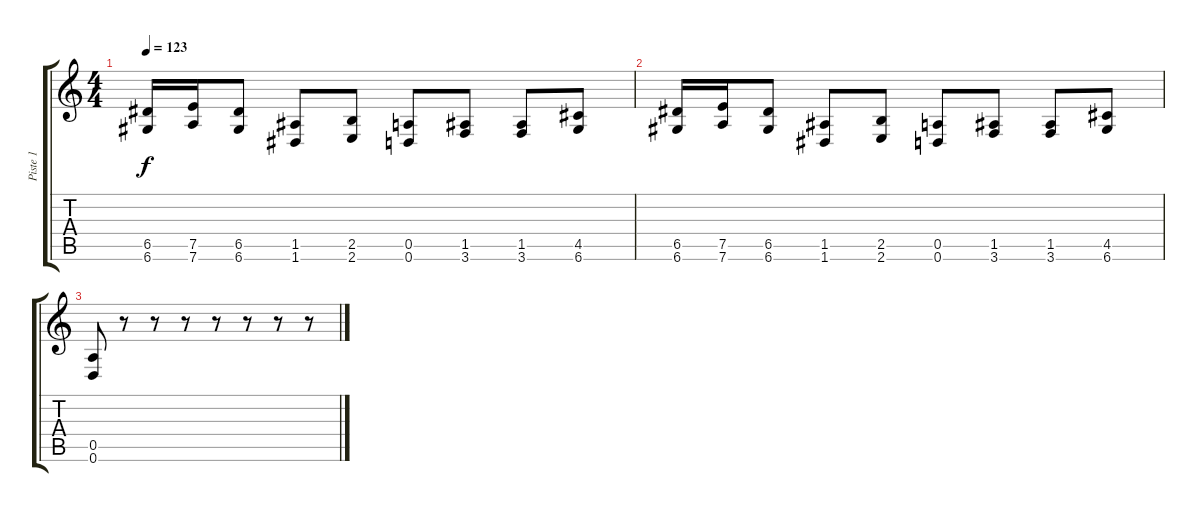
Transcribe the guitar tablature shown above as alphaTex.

\track ("Piste 1" "Piste 1") {instrument overdrivenguitar}
\staff {score tabs}
\tuning (E4 B3 G3 D3 A2 D2) {hide}
\ts (4 4)
\tempo 123
\clef g2
\ks c
(6.5 6.6).16{dy f} (7.5 7.6).16 (6.5 6.6).8 (1.5 1.6).8 (2.5 2.6).8 (0.5 0.6).8 (1.5 3.6).8 (1.5 3.6).8 (4.5 6.6).8 |
(6.5 6.6).16 (7.5 7.6).16 (6.5 6.6).8 (1.5 1.6).8 (2.5 2.6).8 (0.5 0.6).8 (1.5 3.6).8 (1.5 3.6).8 (4.5 6.6).8 |
(0.5 0.6).8 r.8 r.8 r.8 r.8 r.8 r.8 r.8
